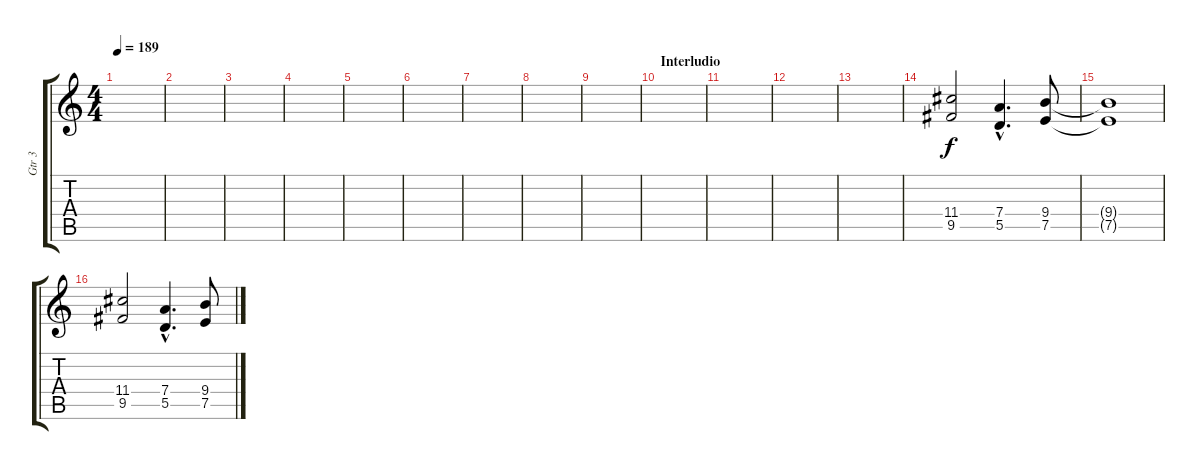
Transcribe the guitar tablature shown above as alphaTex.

\track ("Gtr 3" "Gtr 3") {instrument distortionguitar}
\staff {score tabs}
\tuning (E4 B3 G3 D3 A2 E2) {hide}
\ts (4 4)
\tempo 189
\clef g2
\ks c
|
|
|
|
|
|
|
|
|
\section ("" "Interludio")
|
|
|
|
(11.4 9.5).2 (7.4{hac} 5.5{hac}).4{d} (9.4 7.5).8 |
(9.4{t} 7.5{t}).1 |
(11.4 9.5).2 (7.4{hac} 5.5{hac}).4{d} (9.4 7.5).8
